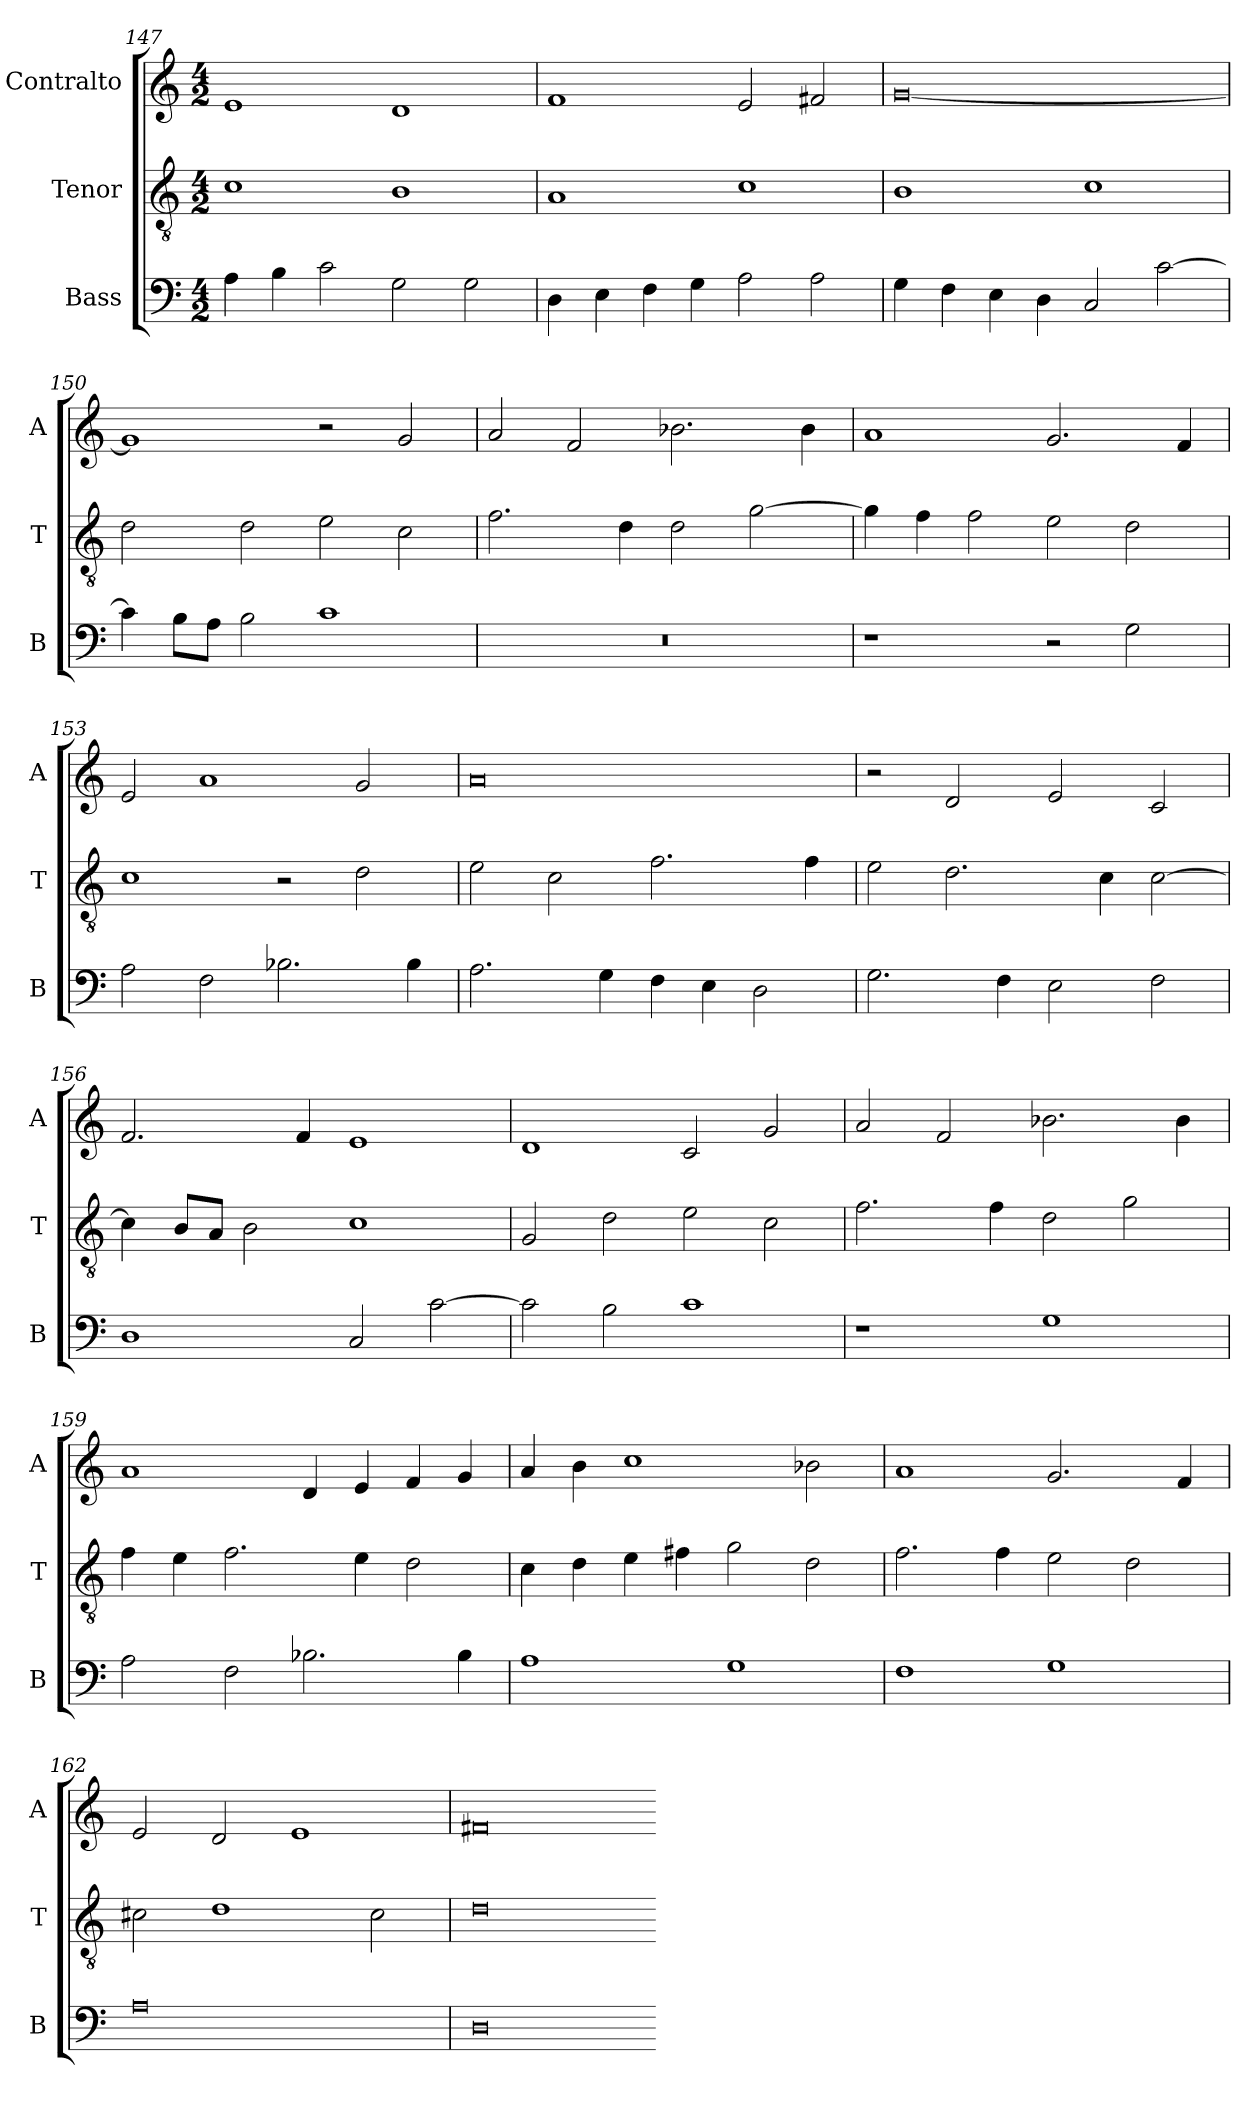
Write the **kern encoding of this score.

**kern	**kern	**kern
*part3	*part2	*part1
*staff3	*staff2	*staff1
*I"Bass	*I"Tenor	*I"Contralto
*I'B	*I'T	*I'A
*clefF4	*clefGv2	*clefG2
*k[]	*k[]	*k[]
*M4/2	*M4/2	*M4/2
=147	=147	=147
4A	1c	1e
4B	.	.
2c	.	.
2G	1B	1d
2G	.	.
=148	=148	=148
4D	1A	1f
4E	.	.
4F	.	.
4G	.	.
2A	1c	2e
2A	.	2f#X
=149	=149	=149
4G	1B	[0g
4F	.	.
4E	.	.
4D	.	.
2C	1c	.
[2c	.	.
=150	=150	=150
4c]	2d	1g]
8B\L	.	.
8A\J	.	.
2B	2d	.
1c	2e	2r
.	2c	2g
=151	=151	=151
0r	2.f	2a
.	.	2f
.	4d	.
.	2d	2.b-X
.	[2g	.
.	.	4b-
=152	=152	=152
1r	4g]	1a
.	4f	.
.	2f	.
2r	2e	2.g
2G	2d	.
.	.	4f
=153	=153	=153
2A	1c	2e
2F	.	1a
2.B-X	2r	.
.	2d	2g
4B-	.	.
=154	=154	=154
2.A	2e	0a
.	2c	.
4G	.	.
4F	2.f	.
4E	.	.
2D	.	.
.	4f	.
=155	=155	=155
2.G	2e	2r
.	2.d	2d
4F	.	.
2E	.	2e
.	4c	.
2F	[2c	2c
=156	=156	=156
1D	4c]	2.f
.	8B/L	.
.	8A/J	.
.	2B	.
.	.	4f
2C	1c	1e
[2c	.	.
=157	=157	=157
2c]	2G	1d
2B	2d	.
1c	2e	2c
.	2c	2g
=158	=158	=158
1r	2.f	2a
.	.	2f
.	4f	.
1G	2d	2.b-X
.	2g	.
.	.	4b-
=159	=159	=159
2A	4f	1a
.	4e	.
2F	2.f	.
2.B-X	.	4d
.	4e	4e
.	2d	4f
4B-	.	4g
=160	=160	=160
1A	4c	4a
.	4d	4b
.	4e	1cc
.	4f#X	.
1G	2g	.
.	2d	2b-X
=161	=161	=161
1F	2.f	1a
.	4f	.
1G	2e	2.g
.	2d	.
.	.	4f
=162	=162	=162
0A	2c#X	2e
.	1d	2d
.	.	1e
.	2c#	.
=163	=163	=163
0D	0d	0f#X
=-	=-	=-
*-	*-	*-
